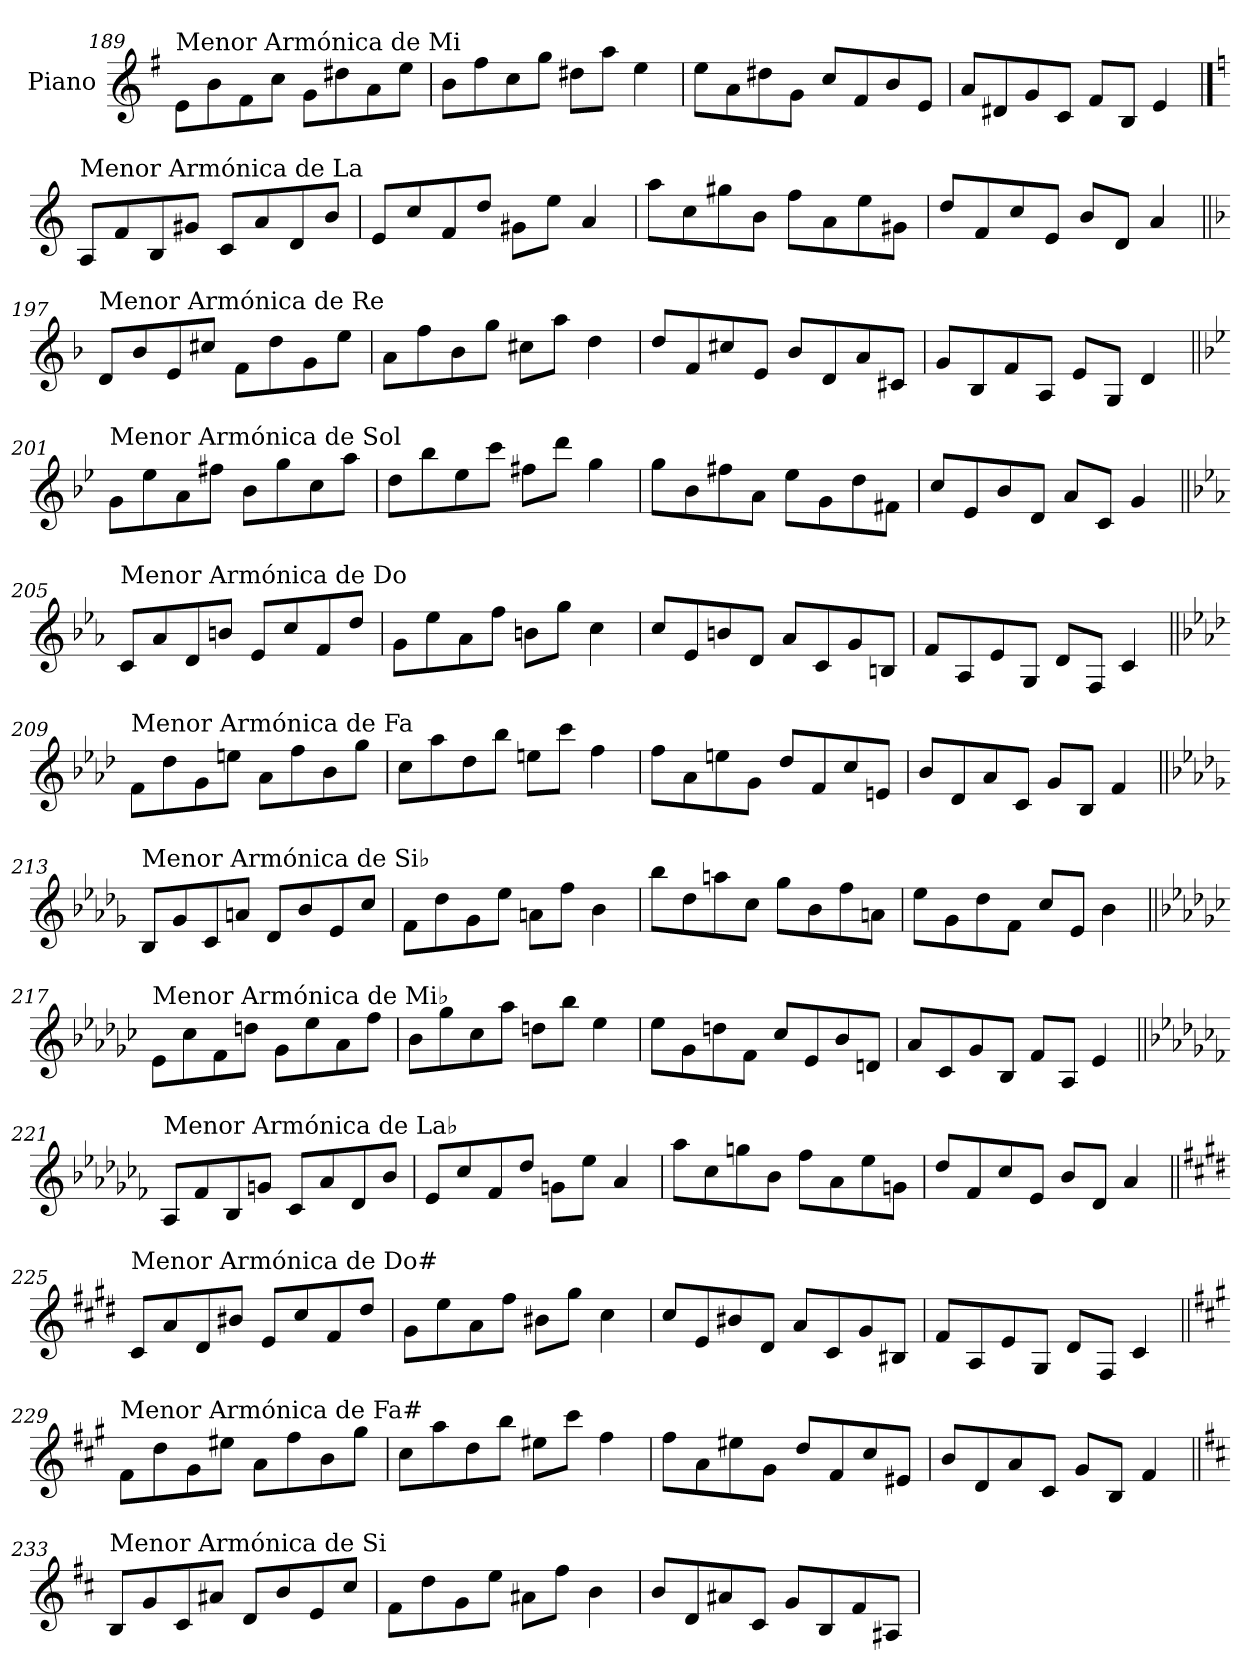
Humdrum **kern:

**kern
*part1
*staff1
*I"Piano
*I'Pno.
!!LO:LB:g=z
*clefG2
*k[f#]
=189
!LO:TX:a:t=Menor Armónica de Mi
8e\L
8b\
8f#\
8cc\J
8g\L
8dd#X\
8a\
8ee\J
=190
8b\L
8ff#\
8cc\
8gg\J
8dd#X\L
8aa\J
4ee\
=191
8ee\L
8a\
8dd#X\
8g\J
8cc/L
8f#/
8b/
8e/J
=192
8a/L
8d#X/
8g/
8c/J
8f#/L
8B/J
4e/
!!LO:PB:g=z
==193
*k[]
!LO:TX:a:t=Menor Armónica de La
8A/L
8f/
8B/
8g#X/J
8c/L
8a/
8d/
8b/J
=194
8e/L
8cc/
8f/
8dd/J
8g#X\L
8ee\J
4a/
=195
8aa\L
8cc\
8gg#X\
8b\J
8ff\L
8a\
8ee\
8g#X\J
=196
8dd/L
8f/
8cc/
8e/J
8b/L
8d/J
4a/
!!LO:LB:g=z
=197||
*k[b-]
!LO:TX:a:t=Menor Armónica de Re
8d/L
8b-/
8e/
8cc#X/J
8f\L
8dd\
8g\
8ee\J
=198
8a\L
8ff\
8b-\
8gg\J
8cc#X\L
8aa\J
4dd\
=199
8dd/L
8f/
8cc#X/
8e/J
8b-/L
8d/
8a/
8c#X/J
=200
8g/L
8B-/
8f/
8A/J
8e/L
8G/J
4d/
!!LO:LB:g=z
=201||
*k[b-e-]
!LO:TX:a:t=Menor Armónica de Sol
8g\L
8ee-\
8a\
8ff#X\J
8b-\L
8gg\
8cc\
8aa\J
=202
8dd\L
8bb-\
8ee-\
8ccc\J
8ff#X\L
8ddd\J
4gg\
=203
8gg\L
8b-\
8ff#X\
8a\J
8ee-\L
8g\
8dd\
8f#X\J
=204
8cc/L
8e-/
8b-/
8d/J
8a/L
8c/J
4g/
!!LO:LB:g=z
=205||
*k[b-e-a-]
!LO:TX:a:t=Menor Armónica de Do
8c/L
8a-/
8d/
8bn/J
8e-/L
8cc/
8f/
8dd/J
=206
8g\L
8ee-\
8a-\
8ff\J
8bn\L
8gg\J
4cc\
=207
8cc/L
8e-/
8bn/
8d/J
8a-/L
8c/
8g/
8Bn/J
=208
8f/L
8A-/
8e-/
8G/J
8d/L
8F/J
4c/
!!LO:LB:g=z
=209||
*k[b-e-a-d-]
!LO:TX:a:t=Menor Armónica de Fa
8f\L
8dd-\
8g\
8een\J
8a-\L
8ff\
8b-\
8gg\J
=210
8cc\L
8aa-\
8dd-\
8bb-\J
8een\L
8ccc\J
4ff\
=211
8ff\L
8a-\
8een\
8g\J
8dd-/L
8f/
8cc/
8en/J
=212
8b-/L
8d-/
8a-/
8c/J
8g/L
8B-/J
4f/
!!LO:LB:g=z
=213||
*k[b-e-a-d-g-]
!LO:TX:a:t=Menor Armónica de Si♭
8B-/L
8g-/
8c/
8an/J
8d-/L
8b-/
8e-/
8cc/J
=214
8f\L
8dd-\
8g-\
8ee-\J
8an\L
8ff\J
4b-\
=215
8bb-\L
8dd-\
8aan\
8cc\J
8gg-\L
8b-\
8ff\
8an\J
=216
8ee-\L
8g-\
8dd-\
8f\J
8cc/L
8e-/J
4b-\
!!LO:PB:g=z
=217||
*k[b-e-a-d-g-c-]
!LO:TX:a:t=Menor Armónica de Mi♭
8e-\L
8cc-\
8f\
8ddn\J
8g-\L
8ee-\
8a-\
8ff\J
=218
8b-\L
8gg-\
8cc-\
8aa-\J
8ddn\L
8bb-\J
4ee-\
=219
8ee-\L
8g-\
8ddn\
8f\J
8cc-/L
8e-/
8b-/
8dn/J
=220
8a-/L
8c-/
8g-/
8B-/J
8f/L
8A-/J
4e-/
!!LO:LB:g=z
=221||
*k[b-e-a-d-g-c-f-]
!LO:TX:a:t=Menor Armónica de La♭
8A-/L
8f-/
8B-/
8gn/J
8c-/L
8a-/
8d-/
8b-/J
=222
8e-/L
8cc-/
8f-/
8dd-/J
8gn\L
8ee-\J
4a-/
=223
8aa-\L
8cc-\
8ggn\
8b-\J
8ff-\L
8a-\
8ee-\
8gn\J
=224
8dd-/L
8f-/
8cc-/
8e-/J
8b-/L
8d-/J
4a-/
!!LO:LB:g=z
=225||
*k[f#c#g#d#]
!LO:TX:a:t=Menor Armónica de Do#
8c#/L
8a/
8d#/
8b#X/J
8e/L
8cc#/
8f#/
8dd#/J
=226
8g#\L
8ee\
8a\
8ff#\J
8b#X\L
8gg#\J
4cc#\
=227
8cc#/L
8e/
8b#X/
8d#/J
8a/L
8c#/
8g#/
8B#X/J
=228
8f#/L
8A/
8e/
8G#/J
8d#/L
8F#/J
4c#/
!!LO:LB:g=z
=229||
*k[f#c#g#]
!LO:TX:a:t=Menor Armónica de Fa#
8f#\L
8dd\
8g#\
8ee#X\J
8a\L
8ff#\
8b\
8gg#\J
=230
8cc#\L
8aa\
8dd\
8bb\J
8ee#X\L
8ccc#\J
4ff#\
=231
8ff#\L
8a\
8ee#X\
8g#\J
8dd/L
8f#/
8cc#/
8e#X/J
=232
8b/L
8d/
8a/
8c#/J
8g#/L
8B/J
4f#/
!!LO:LB:g=z
=233||
*k[f#c#]
!LO:TX:a:t=Menor Armónica de Si
8B/L
8g/
8c#/
8a#X/J
8d/L
8b/
8e/
8cc#/J
=234
8f#\L
8dd\
8g\
8ee\J
8a#X\L
8ff#\J
4b\
=235
8b/L
8d/
8a#X/
8c#/J
8g/L
8B/
8f#/
8A#X/J
=
*-
